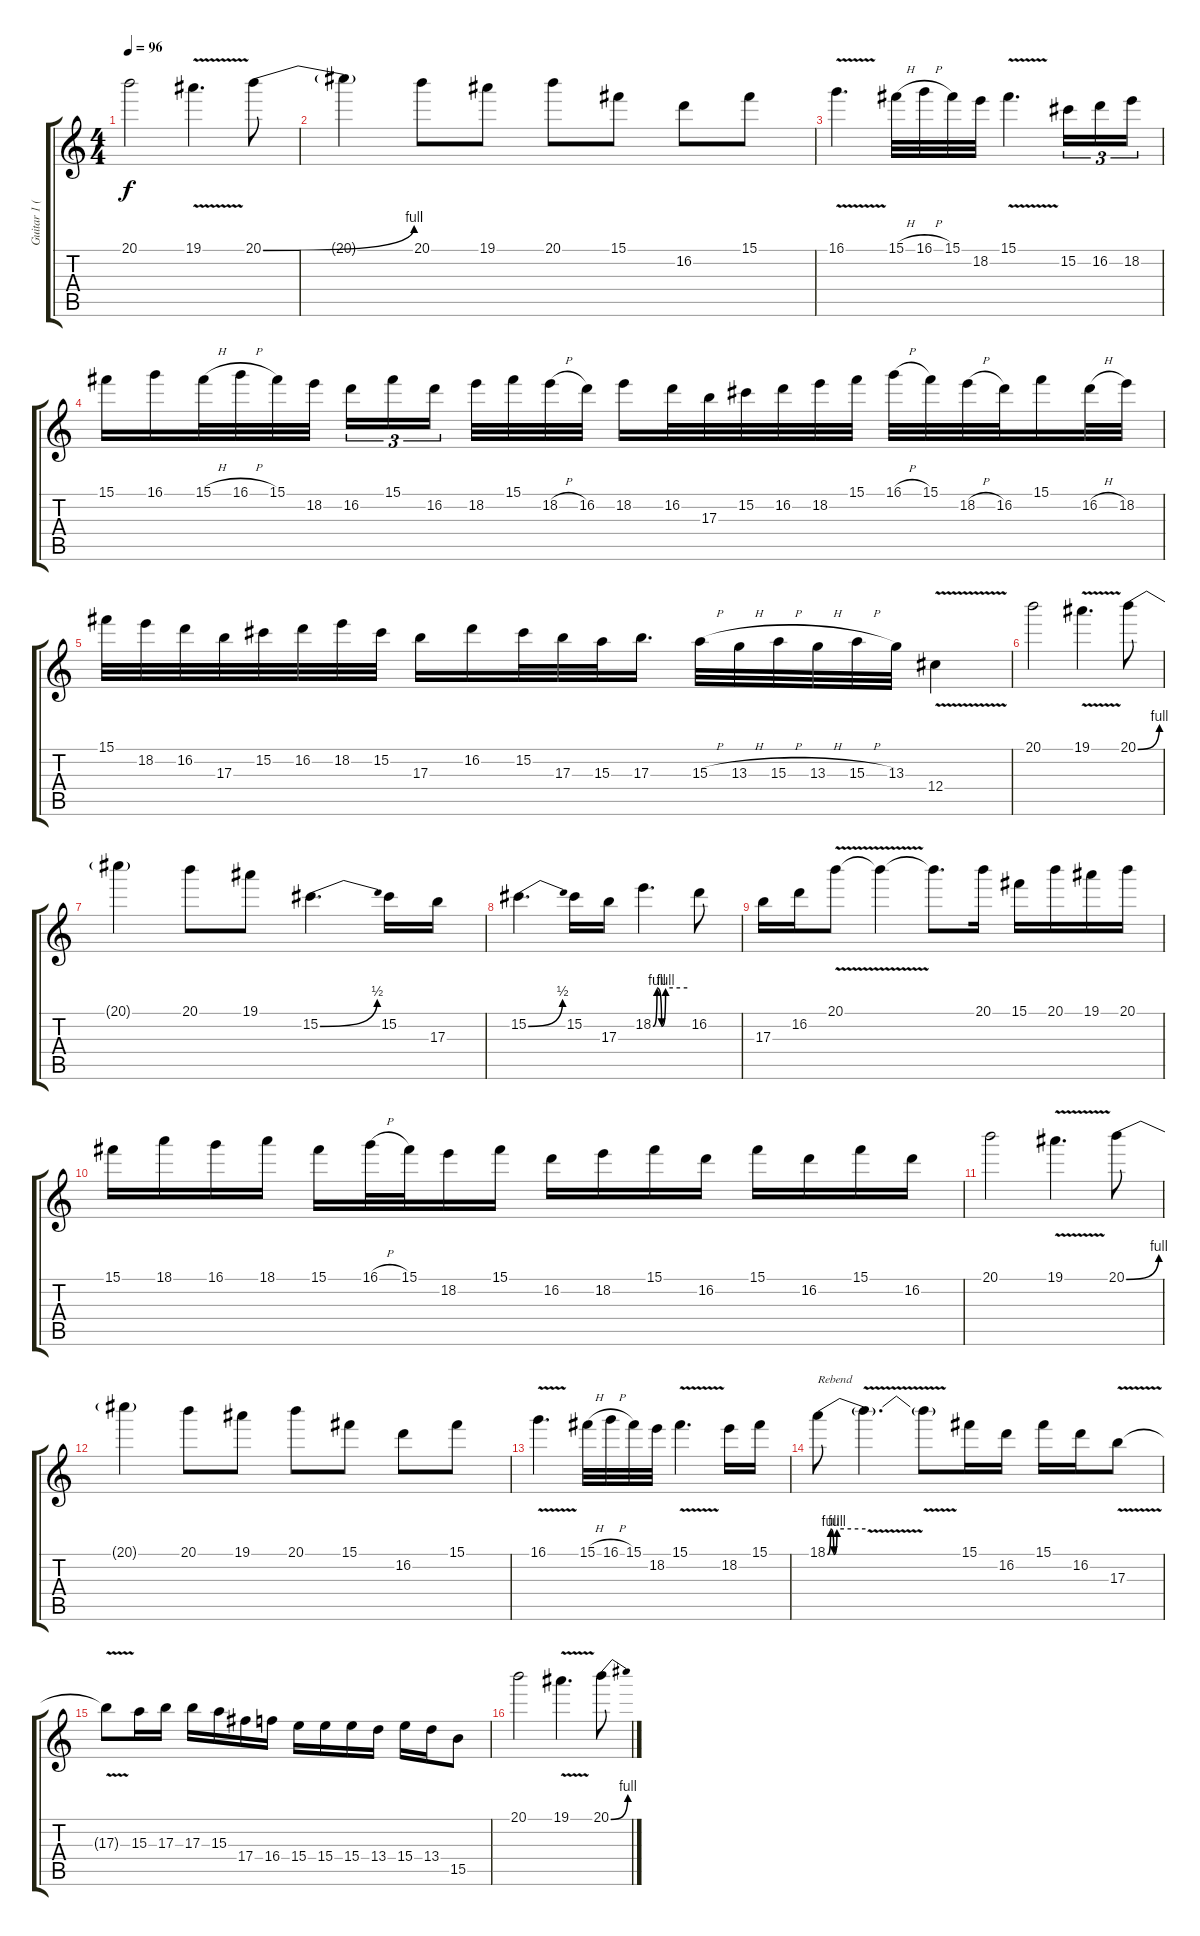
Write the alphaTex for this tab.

\track ("Guitar 1 (Slash)" "Guitar 1 (") {instrument distortionguitar}
\staff {score tabs}
\tuning (Eb4 Bb3 Gb3 Db3 Ab2 Eb2) {hide}
\ts (4 4)
\tempo 96
\clef g2
\ks c
20.1.2{dy f} 19.1{v}.4{d} 20.1{be (bend 0 0 60 4)}.8 |
20.1{t}.4 20.1.8 19.1.8 20.1.8 15.1.8 16.2.8 15.1.8 |
16.1{v}.4{d} 15.1{h}.32 16.1{h}.32 15.1.32 18.2.32 15.1{v}.4{d} 15.2.16{tu (3 2)} 16.2.16{tu (3 2)} 18.2.16{tu (3 2)} |
15.1.16 16.1.16 15.1{h}.32 16.1{h}.32 15.1.32 18.2.32 16.2.16{tu (3 2)} 15.1.16{tu (3 2)} 16.2.16{tu (3 2) beam splitsecondary} 18.2.32 15.1.32 18.2{h}.32 16.2.32 18.2.16 16.2.32 17.3.32 15.2.32 16.2.32 18.2.32 15.1.32 16.1{h}.32 15.1.32 18.2{h}.32 16.2.32 15.1.16 16.2{h}.32 18.2.32 |
15.1.32 18.2.32 16.2.32 17.3.32 15.2.32 16.2.32 18.2.32 15.2.32 17.3.16 16.2.16 15.2.32 17.3.32 15.3.32 17.3.16{d} 15.3{h}.32 13.3{h}.32 15.3{h}.32 13.3{h}.32 15.3{h}.32 13.3.32 12.4{v}.4 |
20.1.2 19.1{v}.4{d} 20.1{be (bend 0 0 60 4)}.8 |
20.1{t}.4 20.1.8 19.1.8 15.2{be (bend 0 0 60 2)}.4{d} 15.2.16 17.3.16 |
15.2{be (bend 0 0 60 2)}.4{d} 15.2.16 17.3.16 18.2{be (custom 0 0 7 4 15 0 22 4 60 4)}.4{d} 16.2.8 |
17.3.16 16.2.16 20.1{v}.8 20.1{t}.4 20.1{t}.8{d} 20.1.16 15.1.16 20.1.16 19.1.16 20.1.16 |
15.1.16 18.1.16 16.1.16 18.1.16 15.1.16 16.1{h}.32 15.1.32 18.2.16 15.1.16 16.2.16 18.2.16 15.1.16 16.2.16 15.1.16 16.2.16 15.1.16 16.2.16 |
20.1.2 19.1{v}.4{d} 20.1{be (bend 0 0 60 4)}.8 |
20.1{t}.4 20.1.8 19.1.8 20.1.8 15.1.8 16.2.8 15.1.8 |
16.1{v}.4{d} 15.1{h}.32 16.1{h}.32 15.1.32 18.2.32 15.1{v}.4{d} 18.2.16 15.1.16 |
18.1{be (custom 0 0 5 4 10 0 15 4 60 4)}.8{txt "Rebend"} 18.1{v t}.4{d} 18.1{v t}.8 15.1.16 16.2.16 15.1.16 16.2.16 17.3{v}.8 |
17.3{t}.8 15.3.16 17.3.16 17.3.16 15.3.16 17.4.16 16.4.16 15.4.16 15.4.16 15.4.16 13.4.16 15.4.16 13.4.16 15.5.8 |
20.1.2 19.1{v}.4{d} 20.1{be (bend 0 0 60 4)}.8
